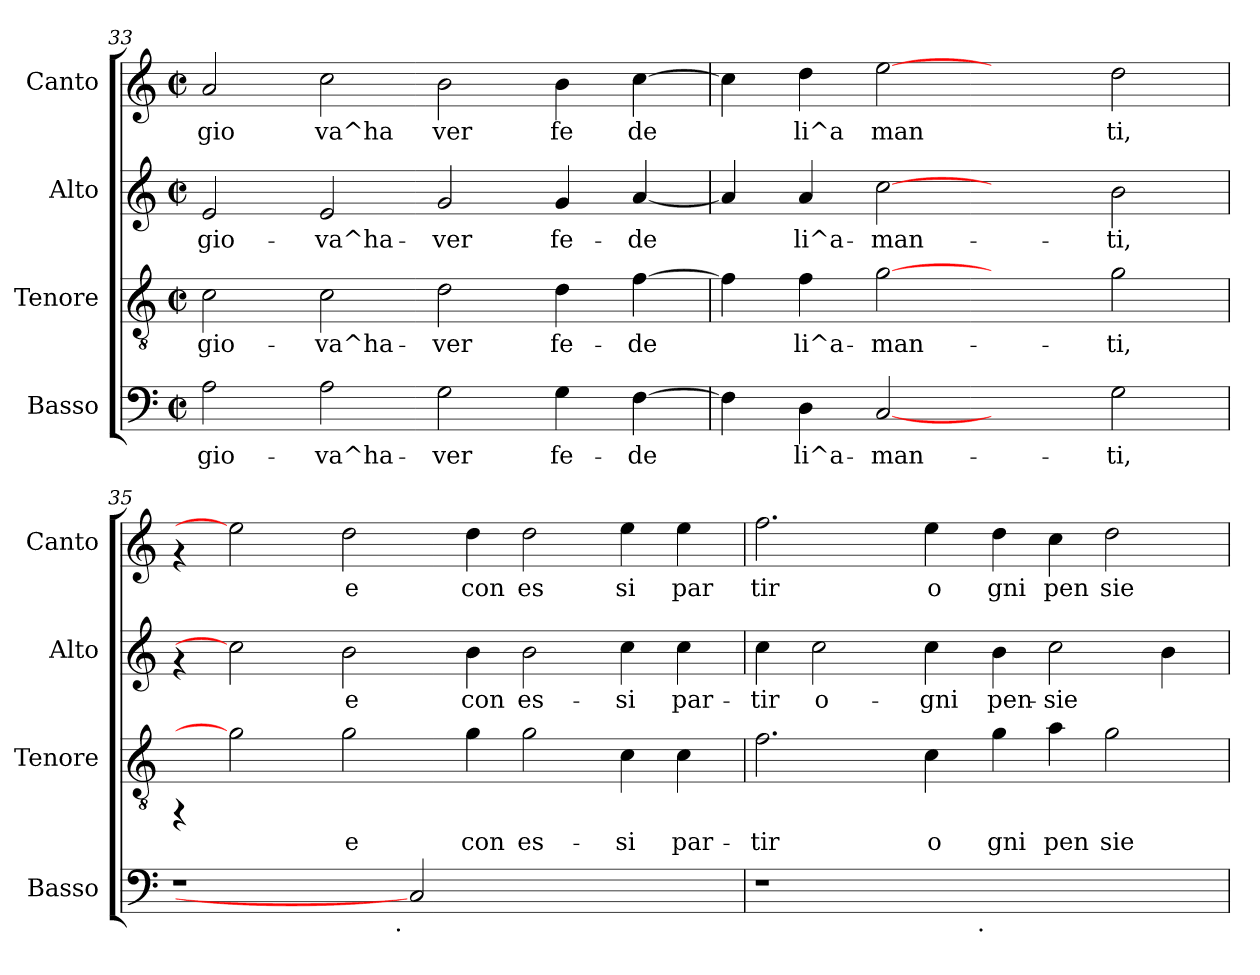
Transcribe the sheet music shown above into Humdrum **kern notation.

**kern	**text	**kern	**text	**kern	**text	**kern	**text
*part4	*part4	*part3	*part3	*part2	*part2	*part1	*part1
*staff4	*staff4	*staff3	*staff3	*staff2	*staff2	*staff1	*staff1
*I"Basso	*	*I"Tenore	*	*I"Alto	*	*I"Canto	*
*I'Basso	*	*I'Tenore	*	*I'Alto	*	*I'Canto	*
*clefF4	*	*clefGv2	*	*clefG2	*	*clefG2	*
*	*	*	*	*	*	*ITrd-3c-5	*
*k[]	*	*k[]	*	*k[]	*	*k[b-]	*
*C:	*	*C:	*	*C:	*	*F:	*
*M2/2	*	*M2/2	*	*M2/2	*	*M2/2	*
*met(c|)	*	*met(c|)	*	*met(c|)	*	*met(c|)	*
=33	=33	=33	=33	=33	=33	=33	=33
!	!LO:LY:b:cj	!	!LO:LY:b	!	!LO:LY:b:cj	!	!LO:LY:b:cj
2A\	gio-	2c\	gio-	2e/	gio-	2dd/	gio
!	!LO:LY:b:cj	!	!LO:LY:b	!	!LO:LY:b:cj	!	!LO:LY:b:cj
2A\	-va^ha-	2c\	-va^ha-	2e/	-va^ha-	2ff\	va^ha
!	!LO:LY:b:cj	!	!LO:LY:b	!	!LO:LY:b:cj	!	!LO:LY:b:cj
2G\	-ver	2d\	-ver	2g/	-ver	2ee\	ver
!	!LO:LY:b:cj	!	!LO:LY:b	!	!LO:LY:b:cj	!	!LO:LY:b:cj
4G\	fe-	4d\	fe-	4g/	fe-	4ee\	fe
!	!LO:LY:b:cj	!	!LO:LY:b	!	!LO:LY:b:cj	!	!LO:LY:b:cj
[>4F\	-de-	[>4f\	-de-	[<4a/	-de-	[>4ff\	de
=34	=34	=34	=34	=34	=34	=34	=34
!	!LO:LY:b:cj	!	!LO:LY:b	!	!LO:LY:b:cj	!	!LO:LY:b:cj
4F\]	--	4f\]	--	4a/]	--	4ff\]	.
!	!LO:LY:b:cj	!	!LO:LY:b	!	!LO:LY:b:cj	!	!LO:LY:b:cj
4D\	-li^a-	4f\	-li^a-	4a/	-li^a-	4gg\	li^a
!	!LO:LY:b:cj	!	!LO:LY:b	!	!LO:LY:b:cj	!	!LO:LY:b:cj
[2C	-man-	[2g	-man-	[2cc	-man-	[2aa	man
2ryy	.	2ryy	.	2ryy	.	2ryy	.
!	!LO:LY:b:cj	!	!LO:LY:b	!	!LO:LY:b:cj	!	!LO:LY:b:cj
2G\	-ti,	2g\	-ti,	2b\	-ti,	2gg\	ti,
=35	=35	=35	=35	=35	=35	=35	=35
*^	*	*	*	*	*	*	*
1r	2ryy	.	4rFF	.	4rf	.	4rf	.
.	.	.	2g]	.	2cc]	.	2aa]	.
.	4...ryy	.	.	.	.	.	.	.
!	!	!	!	!LO:LY:b	!	!LO:LY:b:cj	!	!LO:LY:b:cj
.	.	.	2g\	e	2b\	e	2gg\	e
!	!LO:TX:b:t=.	!	!	!	!	!	!	!
.	1ryy	.	.	.	.	.	.	.
2C]	.	.	.	.	.	.	.	.
!	!	!	!	!LO:LY:b	!	!LO:LY:b:cj	!	!LO:LY:b:cj
.	.	.	4g\	con	4b\	con	4gg\	con
!	!	!	!	!LO:LY:b	!	!LO:LY:b:cj	!	!LO:LY:b:cj
1ryy	.	.	2g\	es-	2b\	es-	2gg\	es
.	2ryy	.	.	.	.	.	.	.
!	!	!	!	!LO:LY:b	!	!LO:LY:b:cj	!	!LO:LY:b:cj
.	.	.	4c\	-si	4cc\	-si	4aa\	si
!	!	!	!	!LO:LY:b	!	!LO:LY:b:cj	!	!LO:LY:b:cj
.	.	.	4c\	par-	4cc\	par-	4aa\	par
.	32ryy	.	.	.	.	.	.	.
!!LO:LB:g=z
=36	=36	=36	=36	=36	=36	=36	=36	=36
!	!	!	!	!LO:LY:b	!	!LO:LY:b:cj	!	!LO:LY:b:cj
1r	2ryy	.	2.f\	-tir	4cc\	-tir	2.bb-\	tir
!	!	!	!	!	!	!LO:LY:b:cj	!	!
.	.	.	.	.	2cc\	o-	.	.
.	4...ryy	.	.	.	.	.	.	.
!	!	!	!	!LO:LY:b	!	!LO:LY:b:cj	!	!LO:LY:b:cj
.	.	.	4c\	o	4cc\	-gni	4aa\	o
!	!LO:TX:b:t=.	!	!	!	!	!	!	!
.	1ryy	.	.	.	.	.	.	.
!	!	!	!	!LO:LY:b	!	!LO:LY:b:cj	!	!LO:LY:b:cj
1ryy	.	.	4g\	gni	4b\	pen-	4gg\	gni
!	!	!	!	!LO:LY:b	!	!LO:LY:b:cj	!	!LO:LY:b:cj
.	.	.	4a\	pen	2cc\	-sie-	4ff\	pen
!	!	!	!	!LO:LY:b	!	!	!	!LO:LY:b:cj
.	.	.	2g\	sie	.	.	2gg\	sie
!	!	!	!	!	!	!LO:LY:b:cj	!	!
.	.	.	.	.	4b\	--	.	.
.	32ryy	.	.	.	.	.	.	.
*v	*v	*	*	*	*	*	*	*
=	=	=	=	=	=	=	=
*-	*-	*-	*-	*-	*-	*-	*-
